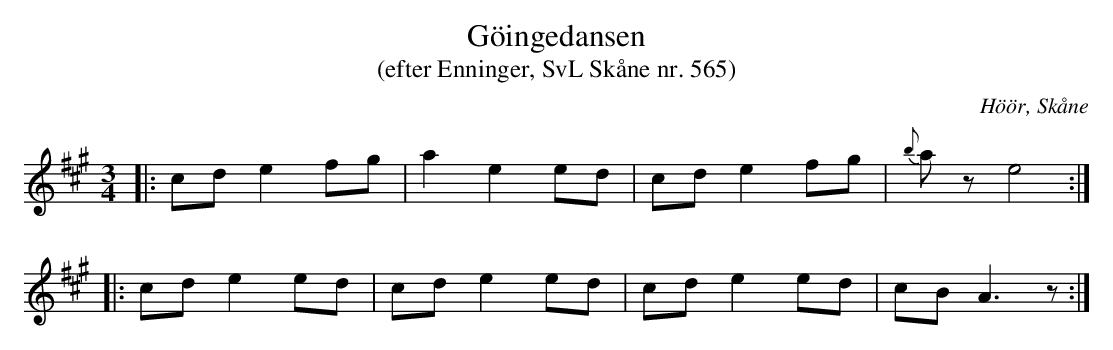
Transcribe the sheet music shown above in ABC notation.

X:1
T:Göingedansen
T:(efter Enninger, SvL Skåne nr. 565)
O:Höör, Skåne
M:3/4
L:1/8
K:A
|: cd e2 fg | a2 e2 ed | cd e2 fg | {b}a z e4 :|
|: cd e2 ed | cd e2 ed | cd e2 ed | cB A3 z :|
